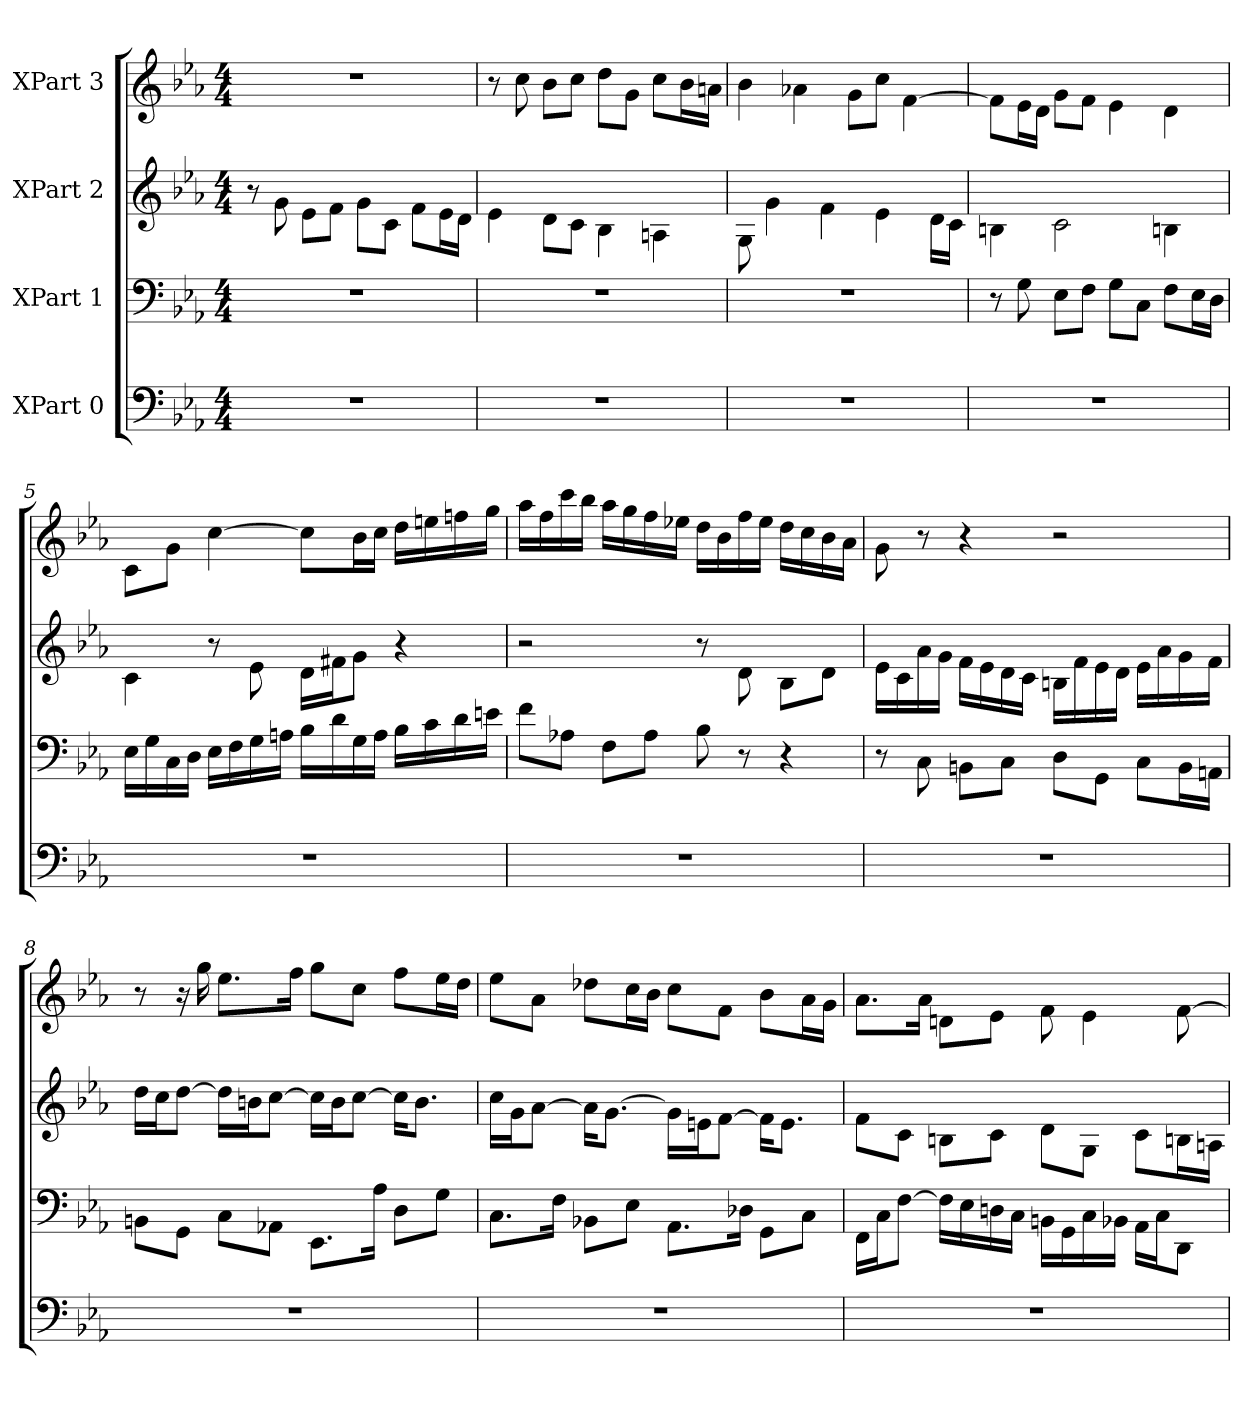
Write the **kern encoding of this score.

**kern	**kern	**kern	**kern
*part4	*part3	*part2	*part1
*staff4	*staff3	*staff2	*staff1
*I"XPart 0	*I"XPart 1	*I"XPart 2	*I"XPart 3
*clefF4	*clefF4	*clefG2	*clefG2
*k[b-e-a-]	*k[b-e-a-]	*k[b-e-a-]	*k[b-e-a-]
*M4/4	*M4/4	*M4/4	*M4/4
=1	=1	=1	=1
1r	1r	8r	1r
.	.	8g\	.
.	.	8e-\L	.
.	.	8f\J	.
.	.	8g\L	.
.	.	8c\J	.
.	.	8f\L	.
.	.	16e-\	.
.	.	16d\J	.
=2	=2	=2	=2
1r	1r	4e-\	8r
.	.	.	8cc\
.	.	8d\L	8b-\L
.	.	8c\J	8cc\J
.	.	4B-\	8dd\L
.	.	.	8g\J
.	.	4An\	8cc\L
.	.	.	16b-\
.	.	.	16an\J
=3	=3	=3	=3
1r	1r	8G\	4b-\
.	.	4g\	.
.	.	.	4a-X\
.	.	4f\	.
.	.	.	8g\L
.	.	4e-\	8cc\J
.	.	.	[4f\
.	.	16d\L	.
.	.	16c\J	.
=4	=4	=4	=4
1r	8r	4Bn\	8f\L]
.	8G\	.	16e-\
.	.	.	16d\J
.	8E-\L	2c\	8g\L
.	8F\J	.	8f\J
.	8G\L	.	4e-\
.	8C\J	.	.
.	8F\L	4Bn\	4d\
.	16E-\	.	.
.	16D\J	.	.
=5	=5	=5	=5
1r	16E-\L	4c\	8c\L
.	16G\	.	.
.	16C\	.	8g\J
.	16D\J	.	.
.	16E-\L	8r	[4cc\
.	16F\	.	.
.	16G\	8e-\	.
.	16An\J	.	.
.	16B-\L	16d\L	8cc\L]
.	16d\	16f#X\	.
.	16G\	8g\J	16b-\
.	16A\J	.	16cc\J
.	16B-\L	4r	16dd\L
.	16c\	.	16een\
.	16d\	.	16ffn\
.	16en\J	.	16gg\J
=6	=6	=6	=6
1r	8f\L	2r	16aa-\L
.	.	.	16ff\
.	8A-X\J	.	16ccc\
.	.	.	16bb-\J
.	8F\L	.	16aa-\L
.	.	.	16gg\
.	8A-\J	.	16ff\
.	.	.	16ee-X\J
.	8B-\	8r	16dd\L
.	.	.	16b-\
.	8r	8d\	16ff\
.	.	.	16ee-\J
.	4r	8B-\L	16dd\L
.	.	.	16cc\
.	.	8d\J	16b-\
.	.	.	16a-\J
=7	=7	=7	=7
1r	8r	16e-\L	8g\
.	.	16c\	.
.	8C\	16a-\	8r
.	.	16g\J	.
.	8BBn\L	16f\L	4r
.	.	16e-\	.
.	8C\J	16d\	.
.	.	16c\J	.
.	8D\L	16Bn\L	2r
.	.	16f\	.
.	8GG\J	16e-\	.
.	.	16d\J	.
.	8C\L	16e-\L	.
.	.	16a-\	.
.	16BB\	16g\	.
.	16AAn\J	16f\J	.
=8	=8	=8	=8
1r	8BBn\L	16dd\L	8r
.	.	16cc\	.
.	8GG\J	[8dd\J	16r
.	.	.	16gg\
.	8C\L	16dd\L]	8.ee-\L
.	.	16bn\	.
.	8AA-X\J	[8cc\J	.
.	.	.	16ff\J
.	8.EE-\L	16cc\L]	8gg\L
.	.	16b\	.
.	.	[8cc\J	8cc\J
.	16A-\J	.	.
.	8D\L	16cc\L]	8ff\L
.	.	8.b\J	.
.	8G\J	.	16ee-\
.	.	.	16dd\J
=9	=9	=9	=9
1r	8.C\L	16cc\L	8ee-\L
.	.	16g\	.
.	.	[8a-\J	8a-\J
.	16F\J	.	.
.	8BB-X\L	16a-\L]	8dd-X\L
.	.	[8.g\J	.
.	8E-\J	.	16cc\
.	.	.	16b-\J
.	8.AA-\L	16g\L]	8cc\L
.	.	16en\	.
.	.	[8f\J	8f\J
.	16D-X\J	.	.
.	8GG\L	16f\L]	8b-\L
.	.	8.e\J	.
.	8C\J	.	16a-\
.	.	.	16g\J
=10	=10	=10	=10
1r	16FF\L	8f\L	8.a-\L
.	16C\	.	.
.	[8F\J	8c\J	.
.	.	.	16a-\J
.	16F\L]	8Bn\L	8dn\L
.	16E-\	.	.
.	16Dn\	8c\J	8e-\J
.	16C\J	.	.
.	16BBn\L	8d\L	8f\
.	16GG\	.	.
.	16C\	8G\J	4e-\
.	16BB-X\J	.	.
.	16AA-\L	8c\L	.
.	16C\	.	.
.	8DD\J	16Bn\	[8f\
.	.	16An\J	.
=	=	=	=
*-	*-	*-	*-
